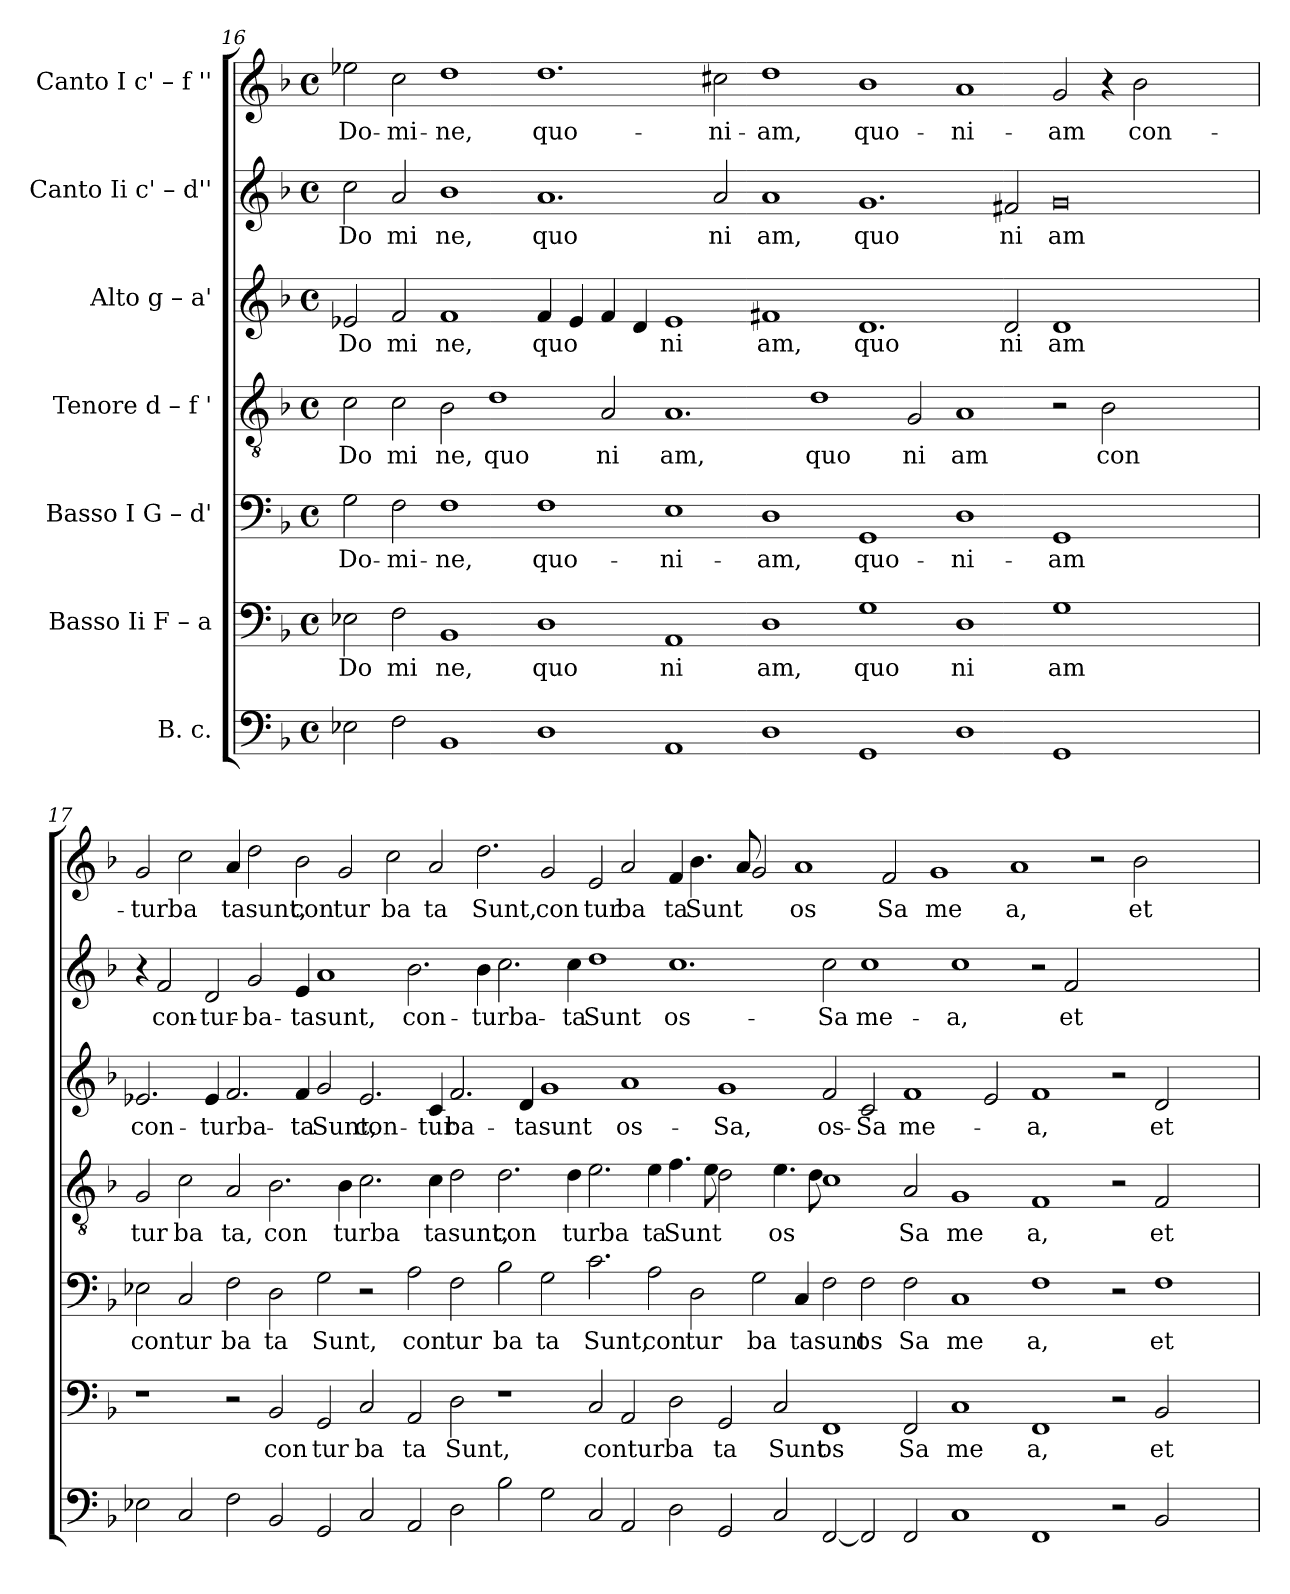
**kern	**kern	**text	**kern	**text	**kern	**text	**kern	**text	**kern	**text	**kern	**text
*part7	*part6	*part6	*part5	*part5	*part4	*part4	*part3	*part3	*part2	*part2	*part1	*part1
*staff7	*staff6	*staff6	*staff5	*staff5	*staff4	*staff4	*staff3	*staff3	*staff2	*staff2	*staff1	*staff1
*I"B. c.	*I"Basso Ii  F – a	*	*I"Basso I  G – d'	*	*I"Tenore  d – f '	*	*I"Alto  g – a'	*	*I"Canto Ii  c' – d''	*	*I"Canto I  c' – f ''	*
*clefF4	*clefF4	*	*clefF4	*	*clefGv2	*	*clefG2	*	*clefG2	*	*clefG2	*
*k[b-]	*k[b-]	*	*k[b-]	*	*k[b-]	*	*k[b-]	*	*k[b-]	*	*k[b-]	*
*F:	*F:	*	*F:	*	*F:	*	*F:	*	*F:	*	*F:	*
*M4/4	*M4/4	*	*M4/4	*	*M4/4	*	*M4/4	*	*M4/4	*	*M4/4	*
*met(c)	*met(c)	*	*met(c)	*	*met(c)	*	*met(c)	*	*met(c)	*	*met(c)	*
=16	=16	=16	=16	=16	=16	=16	=16	=16	=16	=16	=16	=16
!	!	!LO:LY:b:cj	!	!LO:LY:b:cj	!	!LO:LY:b:cj	!	!LO:LY:b:cj	!	!LO:LY:b:cj	!	!LO:LY:b:cj
2E-X\	2E-X\	Do	2G\	Do-	2c\	Do	2e-X/	Do	2cc\	Do	2ee-X\	Do-
!	!	!LO:LY:b:cj	!	!LO:LY:b:cj	!	!LO:LY:b:cj	!	!LO:LY:b:cj	!	!LO:LY:b:cj	!	!LO:LY:b:cj
2F\	2F\	mi	2F\	-mi-	2c\	mi	2f/	mi	2a/	mi	2cc\	-mi-
!	!	!LO:LY:b:cj	!	!LO:LY:b:cj	!	!LO:LY:b:cj	!	!LO:LY:b:cj	!	!LO:LY:b:cj	!	!LO:LY:b:cj
1BB-	1BB-	ne,	1F	-ne,	2B-\	ne,	1f	ne,	1b-	ne,	1dd	-ne,
!	!	!	!	!	!	!LO:LY:b:cj	!	!	!	!	!	!
.	.	.	.	.	1d	quo	.	.	.	.	.	.
!	!	!LO:LY:b:cj	!	!LO:LY:b:cj	!	!	!	!LO:LY:b	!	!LO:LY:b:cj	!	!LO:LY:b:cj
1D	1D	quo	1F	quo-	.	.	4f/	quo	1.a	quo	1.dd	quo-
.	.	.	.	.	.	.	4e-/	.	.	.	.	.
!	!	!	!	!	!	!LO:LY:b:cj	!	!	!	!	!	!
.	.	.	.	.	2A/	ni	4f/	.	.	.	.	.
.	.	.	.	.	.	.	4d/	.	.	.	.	.
!	!	!LO:LY:b:cj	!	!LO:LY:b:cj	!	!LO:LY:b	!	!LO:LY:b:cj	!	!	!	!
1AA	1AA	ni	1E	-ni-	1.A	am,	1e-	ni	.	.	.	.
!	!	!	!	!	!	!	!	!	!	!LO:LY:b:cj	!	!LO:LY:b:cj
.	.	.	.	.	.	.	.	.	2a/	ni	2cc#X\	-ni-
!	!	!LO:LY:b:cj	!	!LO:LY:b:cj	!	!	!	!LO:LY:b:cj	!	!LO:LY:b:cj	!	!LO:LY:b:cj
1D	1D	am,	1D	-am,	.	.	1f#X	am,	1a	am,	1dd	-am,
!	!	!	!	!	!	!LO:LY:b:cj	!	!	!	!	!	!
.	.	.	.	.	1d	quo	.	.	.	.	.	.
!	!	!LO:LY:b:cj	!	!LO:LY:b:cj	!	!	!	!LO:LY:b:cj	!	!LO:LY:b:cj	!	!LO:LY:b:cj
1GG	1G	quo	1GG	quo-	.	.	1.d	quo	1.g	quo	1b-	quo-
!	!	!	!	!	!	!LO:LY:b:cj	!	!	!	!	!	!
.	.	.	.	.	2G/	ni	.	.	.	.	.	.
!	!	!LO:LY:b:cj	!	!LO:LY:b:cj	!	!LO:LY:b:cj	!	!	!	!	!	!LO:LY:b:cj
1D	1D	ni	1D	-ni-	1A	am	.	.	.	.	1a	-ni-
!	!	!	!	!	!	!	!	!LO:LY:b:cj	!	!LO:LY:b:cj	!	!
.	.	.	.	.	.	.	2d/	ni	2f#X/	ni	.	.
!	!	!LO:LY:b:cj	!	!LO:LY:b:cj	!	!	!	!LO:LY:b:cj	!	!LO:LY:b:cj	!	!LO:LY:b:cj
1GG	1G	am	1GG	-am	2r	.	1d	am	0g	am	2g/	-am
!	!	!	!	!	!	!LO:LY:b:cj	!	!	!	!	!	!
.	.	.	.	.	2B-\	con	.	.	.	.	4r	.
!	!	!	!	!	!	!	!	!	!	!	!	!LO:LY:b:cj
.	.	.	.	.	.	.	.	.	.	.	2b-\	con-
1ryy	1ryy	.	1ryy	.	1ryy	.	1ryy	.	.	.	.	.
.	.	.	.	.	.	.	.	.	.	.	2.ryy	.
!!LO:LB:g=z
=17	=17	=17	=17	=17	=17	=17	=17	=17	=17	=17	=17	=17
!	!	!	!	!LO:LY:b:cj	!	!LO:LY:b:cj	!	!LO:LY:b:cj	!	!	!	!LO:LY:b:cj
*	*	*	*	*	*	*	*^	*	*	*	*	*
2E-X\	1r	.	2E-X\	contur	2G/	tur	2.e-X/	2ryy	con-	4r	.	2g/	-turba
!	!	!	!	!	!	!	!	!	!	!	!LO:LY:b:cj	!	!
.	.	.	.	.	.	.	.	.	.	2f/	con-	.	.
!	!	!	!	!	!	!LO:LY:b:cj	!	!	!	!	!	!	!
2C/	.	.	2C/	.	2c\	ba	.	32.ryy	.	.	.	2cc\	.
.	.	.	.	.	.	.	.	1ryy	.	.	.	.	.
!	!	!	!	!	!	!	!	!	!LO:LY:b:cj	!	!LO:LY:b:cj	!	!
.	.	.	.	.	.	.	4e-/	.	-turba-	2d/	-tur-	.	.
!	!	!	!	!LO:LY:b:cj	!	!LO:LY:b:cj	!	!	!	!	!	!	!LO:LY:b
2F\	2r	.	2F\	ba	2A/	ta,	2.f/	.	.	.	.	4a/	tasunt,
!	!	!	!	!	!	!	!	!	!	!	!LO:LY:b:cj	!	!
.	.	.	.	.	.	.	.	.	.	2g/	-ba-	2dd\	.
!	!	!LO:LY:b:cj	!	!LO:LY:b:cj	!	!LO:LY:b:cj	!	!	!	!	!	!	!
2BB-/	2BB-/	con	2D\	ta	2.B-\	con	.	.	.	.	.	.	.
.	.	.	.	.	.	.	.	1ryy	.	.	.	.	.
!	!	!	!	!	!	!	!	!	!LO:LY:b:cj	!	!LO:LY:b	!	!LO:LY:b:cj
.	.	.	.	.	.	.	4f/	.	-ta	4e/	-tasunt,	2b-\	con
!	!	!LO:LY:b:cj	!	!LO:LY:b:cj	!	!	!	!	!LO:LY:b:cj	!	!	!	!
2GG/	2GG/	tur	2G\	Sunt,	.	.	2g/	.	Sunt,	1a	.	.	.
!	!	!	!	!	!	!LO:LY:b:cj	!	!	!	!	!	!	!LO:LY:b:cj
.	.	.	.	.	4B-\	turba	.	.	.	.	.	2g/	tur
!	!	!LO:LY:b:cj	!	!	!	!	!	!	!LO:LY:b:cj	!	!	!	!
2C/	2C/	ba	2r	.	2.c\	.	2.e-/	.	con-	.	.	.	.
.	.	.	.	.	.	.	.	1ryy	.	.	.	.	.
!	!	!	!	!	!	!	!	!	!	!	!	!	!LO:LY:b:cj
.	.	.	.	.	.	.	.	.	.	.	.	2cc\	ba
!	!	!LO:LY:b:cj	!	!LO:LY:b:cj	!	!	!	!	!	!	!LO:LY:b:cj	!	!
2AA/	2AA/	ta	2A\	con	.	.	.	.	.	2.b-\	con-	.	.
!	!	!	!	!	!	!LO:LY:b	!	!	!LO:LY:b:cj	!	!	!	!LO:LY:b:cj
.	.	.	.	.	4c\	tasunt,	4c/	.	-tur-	.	.	2a/	ta
!	!	!LO:LY:b:cj	!	!LO:LY:b:cj	!	!	!	!	!LO:LY:b:cj	!	!	!	!
2D\	2D\	Sunt,	2F\	tur	2d\	.	2.f/	.	-ba-	.	.	.	.
.	.	.	.	.	.	.	.	1ryy	.	.	.	.	.
!	!	!	!	!	!	!	!	!	!	!	!LO:LY:b:cj	!	!LO:LY:b:cj
.	.	.	.	.	.	.	.	.	.	4b-\	-turba-	2.dd\	Sunt,
!	!	!	!	!LO:LY:b:cj	!	!LO:LY:b:cj	!	!	!	!	!	!	!
2B-\	1r	.	2B-\	ba	2.d\	con	.	.	.	2.cc\	.	.	.
!	!	!	!	!	!	!	!	!	!LO:LY:b	!	!	!	!
.	.	.	.	.	.	.	4d/	.	-tasunt	.	.	.	.
!	!	!	!	!LO:LY:b:cj	!	!	!	!	!	!	!	!	!LO:LY:b:cj
2G\	.	.	2G\	ta	.	.	1g	.	.	.	.	2g/	con
.	.	.	.	.	.	.	.	1ryy	.	.	.	.	.
!	!	!	!	!	!	!LO:LY:b:cj	!	!	!	!	!LO:LY:b:cj	!	!
.	.	.	.	.	4d\	turba	.	.	.	4cc\	-ta	.	.
!	!	!LO:LY:b:cj	!	!LO:LY:b:cj	!	!	!	!	!	!	!LO:LY:b:cj	!	!LO:LY:b:cj
2C/	2C/	contur	2.c\	Sunt,	2.e\	.	.	.	.	1dd	Sunt	2e/	tur
!	!	!	!	!	!	!	!	!	!LO:LY:b:cj	!	!	!	!LO:LY:b:cj
2AA/	2AA/	.	.	.	.	.	1a	.	os-	.	.	2a/	ba
.	.	.	.	.	.	.	.	1ryy	.	.	.	.	.
!	!	!	!	!LO:LY:b:cj	!	!LO:LY:b:cj	!	!	!	!	!	!	!
.	.	.	2A\	con	4e\	ta	.	.	.	.	.	.	.
!	!	!LO:LY:b:cj	!	!	!	!LO:LY:b	!	!	!	!	!LO:LY:b:cj	!	!LO:LY:b:cj
2D\	2D\	ba	.	.	4.f\	Sunt	.	.	.	1.cc	os-	4f/	ta
!	!	!	!	!LO:LY:b:cj	!	!	!	!	!	!	!	!	!LO:LY:b
.	.	.	2D\	tur	.	.	.	.	.	.	.	4.b-\	Sunt
.	.	.	.	.	8e\	.	.	.	.	.	.	.	.
!	!	!LO:LY:b:cj	!	!	!	!	!	!	!LO:LY:b:cj	!	!	!	!
2GG/	2GG/	ta	.	.	2d\	.	1g	.	-Sa,	.	.	.	.
.	.	.	.	.	.	.	.	1ryy	.	.	.	.	.
.	.	.	.	.	.	.	.	.	.	.	.	8a/	.
!	!	!	!	!LO:LY:b:cj	!	!	!	!	!	!	!	!	!
.	.	.	2G\	ba	.	.	.	.	.	.	.	2g/	.
!	!	!LO:LY:b:cj	!	!	!	!LO:LY:b:cj	!	!	!	!	!	!	!
2C/	2C/	Sunt	.	.	4.e\	os	.	.	.	.	.	.	.
!	!	!	!	!LO:LY:b	!	!	!	!	!	!	!	!	!LO:LY:b:cj
.	.	.	4C/	tasunt	.	.	.	.	.	.	.	1a	os
.	.	.	.	.	8d\	.	.	.	.	.	.	.	.
!	!	!LO:LY:b:cj	!	!	!	!	!	!	!LO:LY:b:cj	!	!LO:LY:b:cj	!	!
[<2FF/	1FF	os	2F\	.	1c	.	2f/	.	os-	2cc\	-Sa	.	.
.	.	.	.	.	.	.	.	1ryy	.	.	.	.	.
!	!	!	!	!LO:LY:b:cj	!	!	!	!	!LO:LY:b:cj	!	!LO:LY:b:cj	!	!
2FF/]	.	.	2F\	os	.	.	2c/	.	-Sa	1cc	me-	.	.
!	!	!	!	!	!	!	!	!	!	!	!	!	!LO:LY:b:cj
.	.	.	.	.	.	.	.	.	.	.	.	2f/	Sa
!	!	!LO:LY:b:cj	!	!LO:LY:b:cj	!	!LO:LY:b:cj	!	!	!LO:LY:b:cj	!	!	!	!
2FF/	2FF/	Sa	2F\	Sa	2A/	Sa	1f	.	me-	.	.	.	.
.	.	.	.	.	.	.	.	1ryy	.	.	.	.	.
!	!	!	!	!	!	!	!	!	!	!	!	!	!LO:LY:b:cj
.	.	.	.	.	.	.	.	.	.	.	.	1g	me
!	!	!LO:LY:b:cj	!	!LO:LY:b:cj	!	!LO:LY:b:cj	!	!	!	!	!LO:LY:b:cj	!	!
1C	1C	me	1C	me	1G	me	.	.	.	1cc	-a,	.	.
.	.	.	.	.	.	.	2e-/	.	.	.	.	.	.
.	.	.	.	.	.	.	.	1ryy	.	.	.	.	.
!	!	!	!	!	!	!	!	!	!	!	!	!	!LO:LY:b:cj
.	.	.	.	.	.	.	.	.	.	.	.	1a	a,
!	!	!LO:LY:b:cj	!	!LO:LY:b:cj	!	!LO:LY:b:cj	!	!	!LO:LY:b:cj	!	!	!	!
1FF	1FF	a,	1F	a,	1F	a,	1f	.	-a,	2r	.	.	.
!	!	!	!	!	!	!	!	!	!	!	!LO:LY:b:cj	!	!
.	.	.	.	.	.	.	.	.	.	2f/	et	.	.
.	.	.	.	.	.	.	.	1ryy	.	.	.	.	.
.	.	.	.	.	.	.	.	.	.	.	.	2r	.
2r	2r	.	2r	.	2r	.	2r	.	.	1.ryy	.	.	.
!	!	!	!	!	!	!	!	!	!	!	!	!	!LO:LY:b:cj
.	.	.	.	.	.	.	.	.	.	.	.	2b-\	et
!	!	!LO:LY:b:cj	!	!LO:LY:b:cj	!	!LO:LY:b:cj	!	!	!LO:LY:b:cj	!	!	!	!
2BB-/	2BB-/	et	1F	et	2F/	et	2d/	.	et	.	.	.	.
.	.	.	.	.	.	.	.	2ryy	.	.	.	.	.
.	.	.	.	.	.	.	.	.	.	.	.	2.ryy	.
2ryy	2ryy	.	.	.	2ryy	.	2ryy	.	.	.	.	.	.
.	.	.	.	.	.	.	.	4ryy	.	.	.	.	.
.	.	.	.	.	.	.	.	8ryy	.	.	.	.	.
.	.	.	.	.	.	.	.	16ryy	.	.	.	.	.
.	.	.	.	.	.	.	.	64ryy	.	.	.	.	.
*	*	*	*	*	*	*	*v	*v	*	*	*	*	*
=	=	=	=	=	=	=	=	=	=	=	=	=
*-	*-	*-	*-	*-	*-	*-	*-	*-	*-	*-	*-	*-
